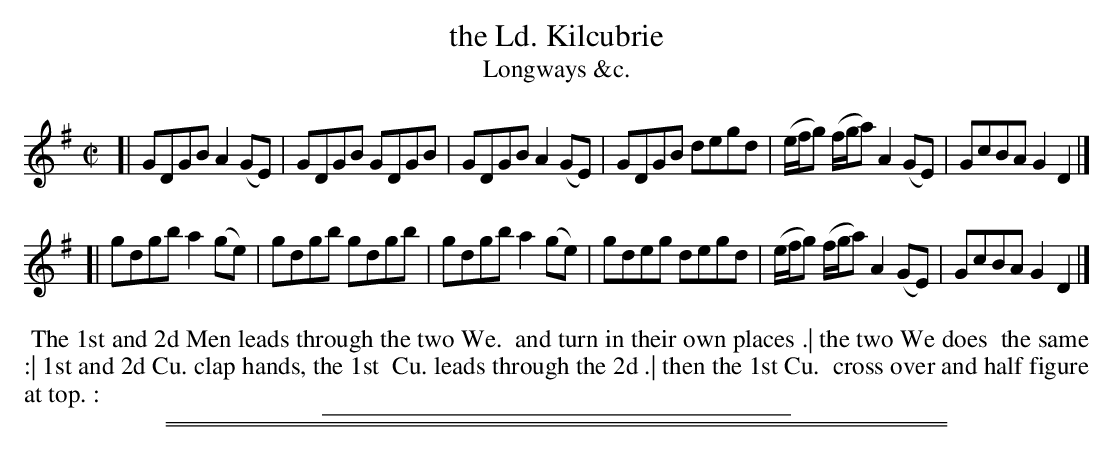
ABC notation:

X:1
T: the Ld. Kilcubrie
T: Longways &c.
M: C|
L: 1/8
K: G
[|\
GDGB A2(GE) | GDGB GDGB |\
GDGB A2(GE) | GDGB degd |\
(e/f/g) (f/g/a) A2(GE) | GcBA G2D2 |]
[|\
gdgb a2(ge) | gdgb gdgb |\
gdgb a2(ge) | gdeg degd |\
(e/f/g) (f/g/a) A2(GE) | GcBA G2D2 |]
